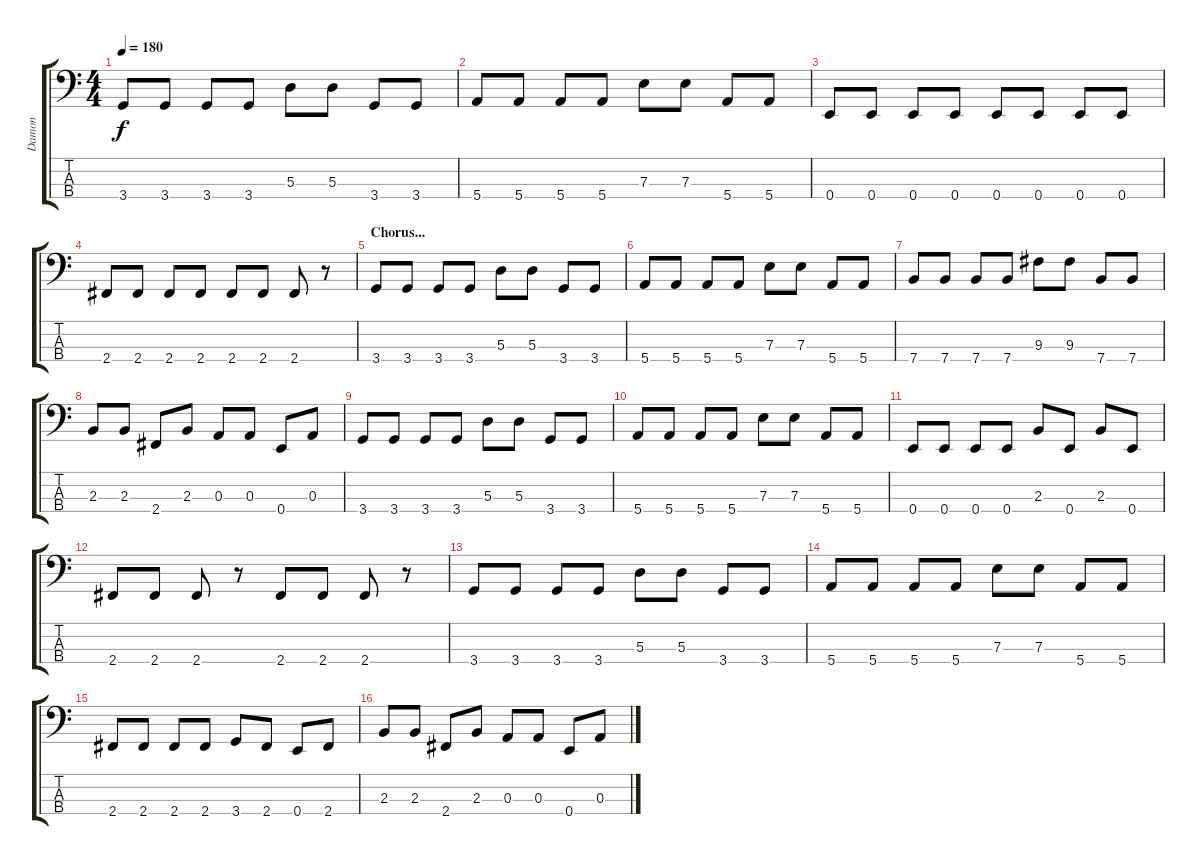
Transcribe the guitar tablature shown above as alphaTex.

\track ("Damon" "Damon") {instrument acousticbass}
\staff {score tabs}
\tuning (G2 D2 A1 E1) {hide}
\ts (4 4)
\tempo 180
\clef f4
\ks c
3.4.8{dy f} 3.4.8 3.4.8 3.4.8 5.3.8 5.3.8 3.4.8 3.4.8 |
5.4.8 5.4.8 5.4.8 5.4.8 7.3.8 7.3.8 5.4.8 5.4.8 |
0.4.8 0.4.8 0.4.8 0.4.8 0.4.8 0.4.8 0.4.8 0.4.8 |
2.4.8 2.4.8 2.4.8 2.4.8 2.4.8 2.4.8 2.4.8 r.8 |
\section ("" "Chorus...")
3.4.8 3.4.8 3.4.8 3.4.8 5.3.8 5.3.8 3.4.8 3.4.8 |
5.4.8 5.4.8 5.4.8 5.4.8 7.3.8 7.3.8 5.4.8 5.4.8 |
7.4.8 7.4.8 7.4.8 7.4.8 9.3.8 9.3.8 7.4.8 7.4.8 |
2.3.8 2.3.8 2.4.8 2.3.8 0.3.8 0.3.8 0.4.8 0.3.8 |
3.4.8 3.4.8 3.4.8 3.4.8 5.3.8 5.3.8 3.4.8 3.4.8 |
5.4.8 5.4.8 5.4.8 5.4.8 7.3.8 7.3.8 5.4.8 5.4.8 |
0.4.8 0.4.8 0.4.8 0.4.8 2.3.8 0.4.8 2.3.8 0.4.8 |
2.4.8 2.4.8 2.4.8 r.8 2.4.8 2.4.8 2.4.8 r.8 |
3.4.8 3.4.8 3.4.8 3.4.8 5.3.8 5.3.8 3.4.8 3.4.8 |
5.4.8 5.4.8 5.4.8 5.4.8 7.3.8 7.3.8 5.4.8 5.4.8 |
2.4.8 2.4.8 2.4.8 2.4.8 3.4.8 2.4.8 0.4.8 2.4.8 |
2.3.8 2.3.8 2.4.8 2.3.8 0.3.8 0.3.8 0.4.8 0.3.8
